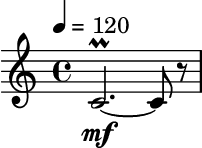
\version "2.24.2"
\language "english"
\include "lilypond-book-preamble.ly"
#(ly:set-option 'tall-page-formats 'png)
\header
{
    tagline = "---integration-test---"
}
\score
{
    \new Staff
    {
        \new Voice
        {
            {
                \tempo 4=120
                \time 4/4
                c'2.
                \mf
                ~
                ^\prall
                c'8
                r8
            }
        }
    }
}
